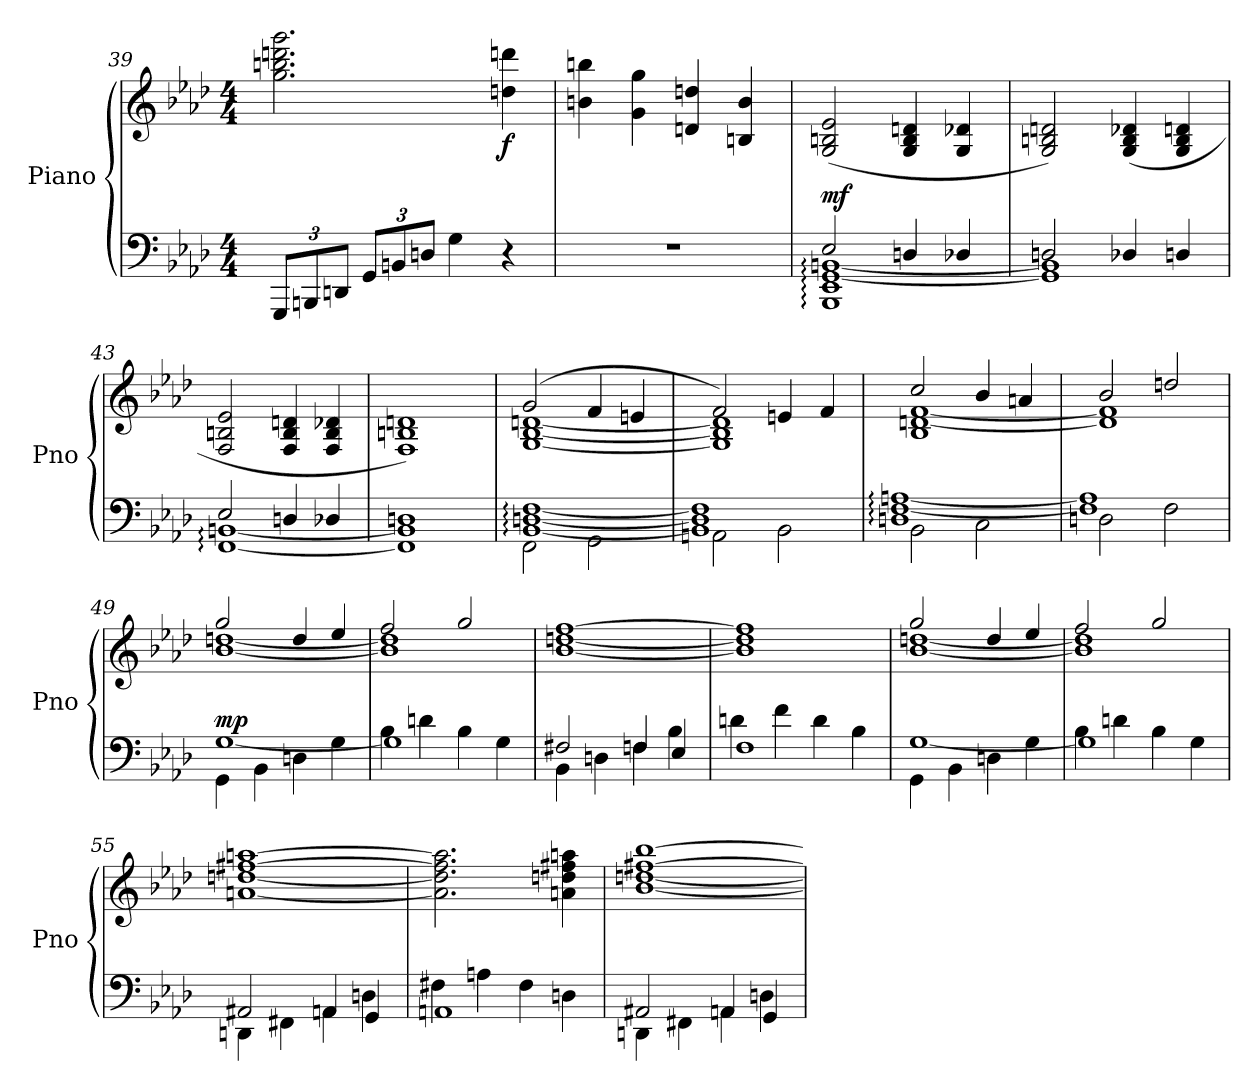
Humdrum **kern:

**kern	**kern	**dynam
*part1	*part1	*part1
*staff2	*staff1	*staff1/2
*I"Piano	*	*
*I'Pno	*	*
*clefF4	*clefG2	*
*k[b-e-a-d-]	*k[b-e-a-d-]	*
*A-:	*A-:	*
*M4/4	*M4/4	*
*Xbrackettup	*	*
=39	=39	=39
12GGG/L	2.gg\ 2.bbn\ 2.dddn\ 2.ggg\	.
12BBBn/	.	.
12DDn/J	.	.
12GG/L	.	.
12BBn/	.	.
12Dn/J	.	.
4G\	.	.
!	!	!LO:DY:b
4r	4dd\ 4dddn\	f
=40	=40	=40
1r	4bn\ 4bbn\	.
.	4g\ 4gg\	.
.	4dn/ 4ddn/	.
.	4Bn/ 4b/	.
!!LO:LB:g=z
=41	=41	=41
*^	*	*
!	!	!	!LO:DY:a=2
2E-/	1BBB-: 1EE-: [1GG: [1BBn:	(2G/ 2Bn/ 2e-/	mf
4Dn/	.	4G/ 4B/ 4dn/	.
4D-X/	.	4G/ 4d-X/	.
=42	=42	=42	=42
2Dn/	1GG] 1BB]	2G/ 2Bn/ 2dn/)	.
4D-X/	.	(4G/ 4B/ 4d-X/	.
4Dn/	.	4G/ 4B/ 4dn/	.
=43	=43	=43	=43
2E-/	[1FF: [1BBn:	2F/ 2Bn/ 2e-/	.
4Dn/	.	4F/ 4B/ 4dn/	.
4D-X/	.	4F/ 4B/ 4d-X/	.
=44	=44	=44	=44
1Dn	1FF] 1BB]	1F 1Bn 1dn)	.
=45	=45	=45	=45
*	*	*^	*
2FF\	[1BB-: [1Dn: [1F:	(2g/	[1G [1B- [1dn	.
2GG\	.	4f/	.	.
.	.	4en/	.	.
=46	=46	=46	=46	=46
2AAn\	1BB-] 1D] 1F]	2f/)	1G] 1B-] 1d]	.
2BB-\	.	4en/	.	.
.	.	4f/	.	.
=47	=47	=47	=47	=47
2BB-\	1Dn: [1F: [1An:	2cc/	1B- [1dn [1f	.
2C\	.	4b-/	.	.
.	.	4an/	.	.
=48	=48	=48	=48	=48
2Dn\	1F] 1A]	2b-/	1d] 1f]	.
2F\	.	2ddn/	.	.
!!LO:LB:g=z	!!
=49	=49	=49	=49	=49
!	!	!	!	!LO:DY:a=2
4GG\	[1G	2gg/	[1b- [1ddn	mp
4BB-\	.	.	.	.
4Dn\	.	4dd/	.	.
4G\	.	4ee-/	.	.
=50	=50	=50	=50	=50
4B-\	1G]	2ff/	1b-] 1dd]	.
4dn\	.	.	.	.
4B-\	.	2gg/	.	.
4G\	.	.	.	.
=51	=51	=51	=51	=51
2F#X/	4BB-\	[1ff	[1b- [1ddn	.
.	4Dn\	.	.	.
4Fn/	4F\	.	.	.
4E-/	4B-\	.	.	.
=52	=52	=52	=52	=52
1F	4dn\	1ff]	1b-] 1dd]	.
.	4f\	.	.	.
.	4d\	.	.	.
.	4B-\	.	.	.
=53	=53	=53	=53	=53
4GG\	[1G	2gg/	[1b- [1ddn	.
4BB-\	.	.	.	.
4Dn\	.	4dd/	.	.
4G\	.	4ee-/	.	.
=54	=54	=54	=54	=54
4B-\	1G]	2ff/	1b-] 1dd]	.
4dn\	.	.	.	.
4B-\	.	2gg/	.	.
4G\	.	.	.	.
*	*	*v	*v	*
=55	=55	=55	=55
2AA#X/	4DDn\	[1an [1ddn [1ff#X [1aan	.
.	4FF#X\	.	.
4AAn/	4AA\	.	.
4GG/	4Dn\	.	.
=56	=56	=56	=56
1AAn	4F#X\	2.a\] 2.dd\] 2.ff#\] 2.aa\]	.
.	4An\	.	.
.	4F#\	.	.
.	4Dn\	4an\ 4ddn\ 4ff#X\ 4aan\	.
!!LO:LB:g=z
=57	=57	=57	=57
2AA#X/	4DDn\	[1b- [1ddn [1ff#X [1bb-	.
.	4FF#X\	.	.
4AAn/	4AA\	.	.
4GG/	4Dn\	.	.
*v	*v	*	*
=	=	=
*-	*-	*-
